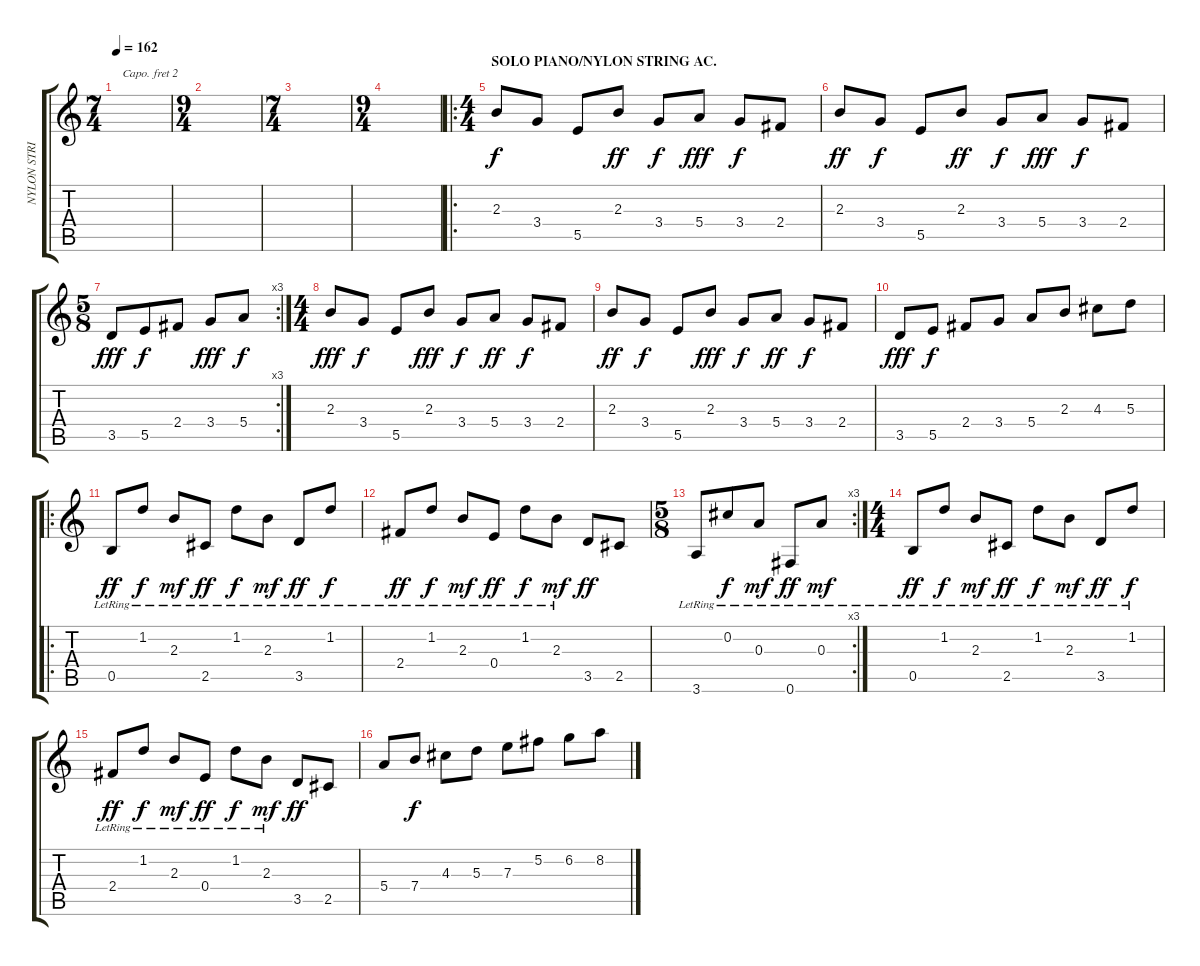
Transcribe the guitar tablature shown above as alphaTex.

\track ("NYLON STRING GTR." "NYLON STRI") {instrument acousticguitarnylon}
\staff {score tabs}
\capo 2
\tuning (E4 B3 G3 D3 A2 E2) {hide}
\ts (7 4)
\tempo 162
\clef g2
\ks c
|
\ts (9 4)
|
\ts (7 4)
|
\ts (9 4)
|
\ro
\ts (4 4)
\section ("" "SOLO PIANO/NYLON STRING AC.")
2.3.8 3.4.8{dy f} 5.5.8 2.3.8{dy ff} 3.4.8{dy f} 5.4.8{dy fff} 3.4.8{dy f} 2.4.8 |
2.3.8{dy ff} 3.4.8{dy f} 5.5.8 2.3.8{dy ff} 3.4.8{dy f} 5.4.8{dy fff} 3.4.8{dy f} 2.4.8 |
\rc 3
\ts (5 8)
3.5.8{dy fff} 5.5.8{dy f} 2.4.8 3.4.8{dy fff} 5.4.8{dy f} |
\ts (4 4)
2.3.8{dy fff} 3.4.8{dy f} 5.5.8 2.3.8{dy fff} 3.4.8{dy f} 5.4.8{dy ff} 3.4.8{dy f} 2.4.8 |
2.3.8{dy ff} 3.4.8{dy f} 5.5.8 2.3.8{dy fff} 3.4.8{dy f} 5.4.8{dy ff} 3.4.8{dy f} 2.4.8 |
3.5.8{dy fff} 5.5.8{dy f} 2.4.8 3.4.8 5.4.8 2.3.8 4.3.8 5.3.8 |
\ro
0.5{lr}.8{dy ff} 1.2{lr}.8{dy f} 2.3{lr}.8{dy mf} 2.5{lr}.8{dy ff} 1.2{lr}.8{dy f} 2.3{lr}.8{dy mf} 3.5{lr}.8{dy ff} 1.2{lr}.8{dy f} |
2.4{lr}.8{dy ff} 1.2{lr}.8{dy f} 2.3{lr}.8{dy mf} 0.4{lr}.8{dy ff} 1.2{lr}.8{dy f} 2.3{lr}.8{dy mf} 3.5.8{dy ff} 2.5.8 |
\rc 3
\ts (5 8)
3.6{lr}.8 0.2{lr}.8{dy f} 0.3{lr}.8{dy mf} 0.6{lr}.8{dy ff} 0.3{lr}.8{dy mf} |
\ts (4 4)
0.5{lr}.8{dy ff} 1.2{lr}.8{dy f} 2.3{lr}.8{dy mf} 2.5{lr}.8{dy ff} 1.2{lr}.8{dy f} 2.3{lr}.8{dy mf} 3.5{lr}.8{dy ff} 1.2{lr}.8{dy f} |
2.4{lr}.8{dy ff} 1.2{lr}.8{dy f} 2.3{lr}.8{dy mf} 0.4{lr}.8{dy ff} 1.2{lr}.8{dy f} 2.3{lr}.8{dy mf} 3.5.8{dy ff} 2.5.8 |
5.4.8 7.4.8{dy f} 4.3.8 5.3.8 7.3.8 5.2.8 6.2.8 8.2.8
